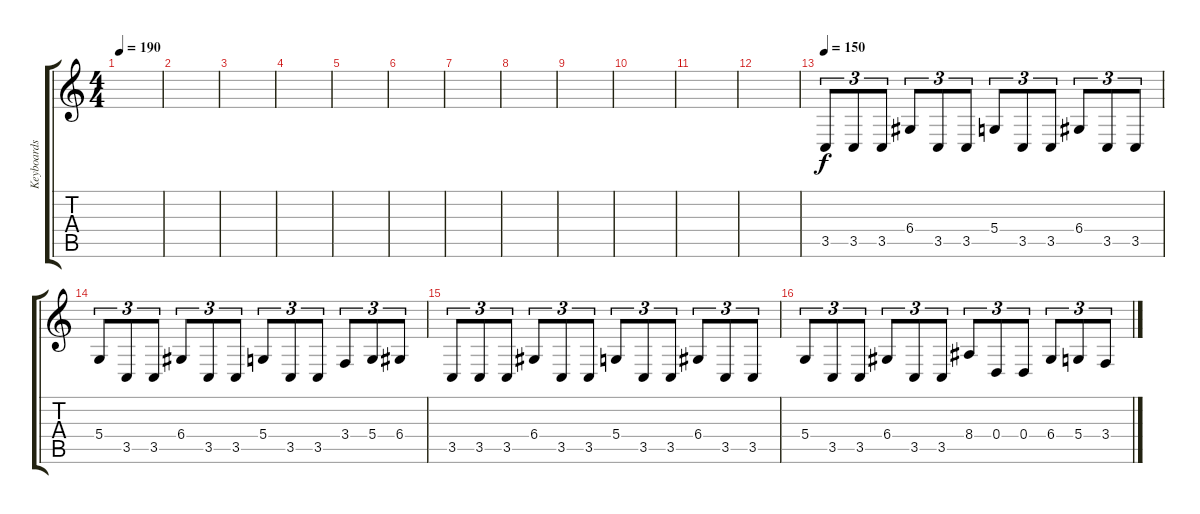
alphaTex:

\track ("Keyboards 2" "Keyboards ") {instrument pad1newage}
\staff {score tabs}
\tuning (E4 B3 G3 D3 A2 E2) {hide}
\ts (4 4)
\tempo 190
\clef g2
\ks c
|
|
|
|
|
|
|
|
|
|
|
|
\tempo 150
3.5.8{tu (3 2) instrument distortionguitar} 3.5.8{tu (3 2)} 3.5.8{tu (3 2)} 6.4.8{tu (3 2)} 3.5.8{tu (3 2)} 3.5.8{tu (3 2)} 5.4.8{tu (3 2)} 3.5.8{tu (3 2)} 3.5.8{tu (3 2)} 6.4.8{tu (3 2)} 3.5.8{tu (3 2)} 3.5.8{tu (3 2)} |
5.4.8{tu (3 2)} 3.5.8{tu (3 2)} 3.5.8{tu (3 2)} 6.4.8{tu (3 2)} 3.5.8{tu (3 2)} 3.5.8{tu (3 2)} 5.4.8{tu (3 2)} 3.5.8{tu (3 2)} 3.5.8{tu (3 2)} 3.4.8{tu (3 2)} 5.4.8{tu (3 2)} 6.4.8{tu (3 2)} |
3.5.8{tu (3 2)} 3.5.8{tu (3 2)} 3.5.8{tu (3 2)} 6.4.8{tu (3 2)} 3.5.8{tu (3 2)} 3.5.8{tu (3 2)} 5.4.8{tu (3 2)} 3.5.8{tu (3 2)} 3.5.8{tu (3 2)} 6.4.8{tu (3 2)} 3.5.8{tu (3 2)} 3.5.8{tu (3 2)} |
5.4.8{tu (3 2)} 3.5.8{tu (3 2)} 3.5.8{tu (3 2)} 6.4.8{tu (3 2)} 3.5.8{tu (3 2)} 3.5.8{tu (3 2)} 8.4.8{tu (3 2)} 0.4.8{tu (3 2)} 0.4.8{tu (3 2)} 6.4.8{tu (3 2)} 5.4.8{tu (3 2)} 3.4.8{tu (3 2)}
